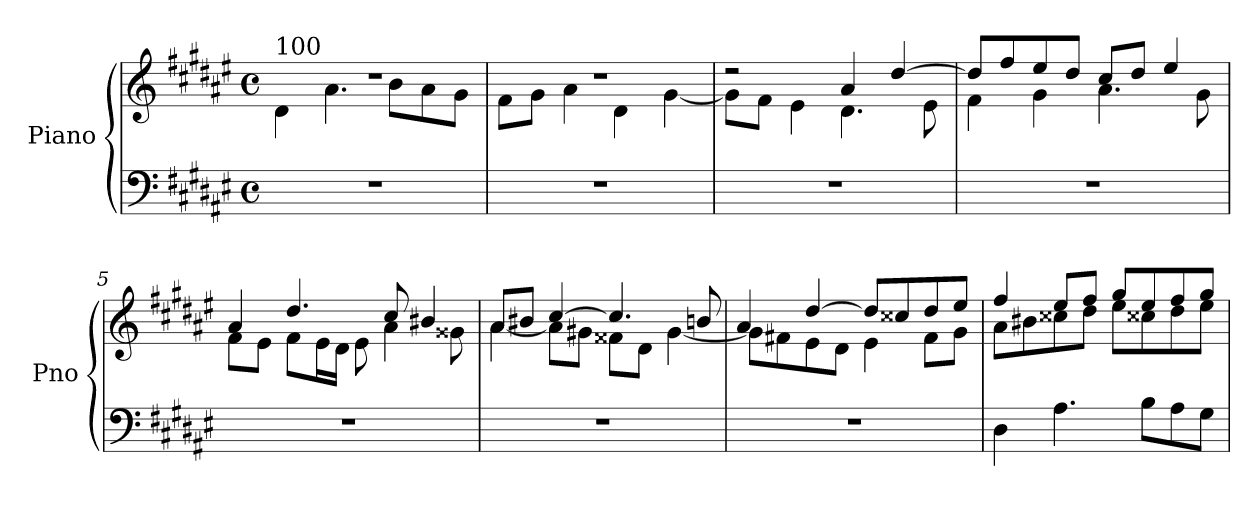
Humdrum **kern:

**kern	**kern
*part1	*part1
*staff2	*staff1
*I"Piano	*
*I'Pno	*
*clefF4	*clefG2
*k[f#c#g#d#a#e#]	*k[f#c#g#d#a#e#]
*F#:	*F#:
*M4/4	*M4/4
*met(c)	*met(c)
=1	=1
*	*^
!	!LO:TX:a:t=100	!
1r	1rdd	4d#\
.	.	4.a#\
.	.	8b\L
.	.	8a#\
.	.	8g#\J
=2	=2	=2
1r	1rdd	8f#\L
.	.	8g#\J
.	.	4a#\
.	.	4d#\
.	.	[4g#\
=3	=3	=3
1r	2rdd	8g#\L]
.	.	8f#\J
.	.	4e#\
.	4a#/	4.d#\
.	[4dd#/	.
.	.	8e#\
=4	=4	=4
1r	8dd#/L]	4f#\
.	8ff#/	.
.	8ee#/	4g#\
.	8dd#/J	.
.	8cc#/L	4.a#\
.	8dd#/J	.
.	4ee#/	.
.	.	8g#\
!!LO:LB:g=z	!!
=5	=5	=5
1r	4a#/	8f#\L
.	.	8e#\J
.	4.dd#/	8f#\L
.	.	16e#\L
.	.	16d#\JJ
.	.	8e#\
.	8cc#/	4a#\
.	4b#X/	.
.	.	8g##X\
=6	=6	=6
1r	8a#/L	[4a#\
.	8b#X/J	.
.	[4cc#/	8a#\L]
.	.	8g#X\J
.	4.cc#/]	8f##X\L
.	.	8d#\J
.	.	[4g#\
.	8bn/	.
=7	=7	=7
1r	4a#/	8g#\L]
.	.	8f#X\
.	[4dd#/	8e#\
.	.	8d#\J
.	8dd#/L]	4e#\
.	8cc##X/	.
.	8dd#/	8f#\L
.	8ee#/J	8g#\J
=8	=8	=8
4D#\	4ff#/	8a#\L
.	.	8b#X\
4.A#\	8ee#/L	8cc##X\
.	8ff#/J	8dd#\J
.	8gg#/L	8ee#\L
8B\L	8ee#/	8cc##X\
8A#\	8ff#/	8dd#\
8G#\J	8gg#/J	8ee#\J
*	*v	*v
=	=
*-	*-
